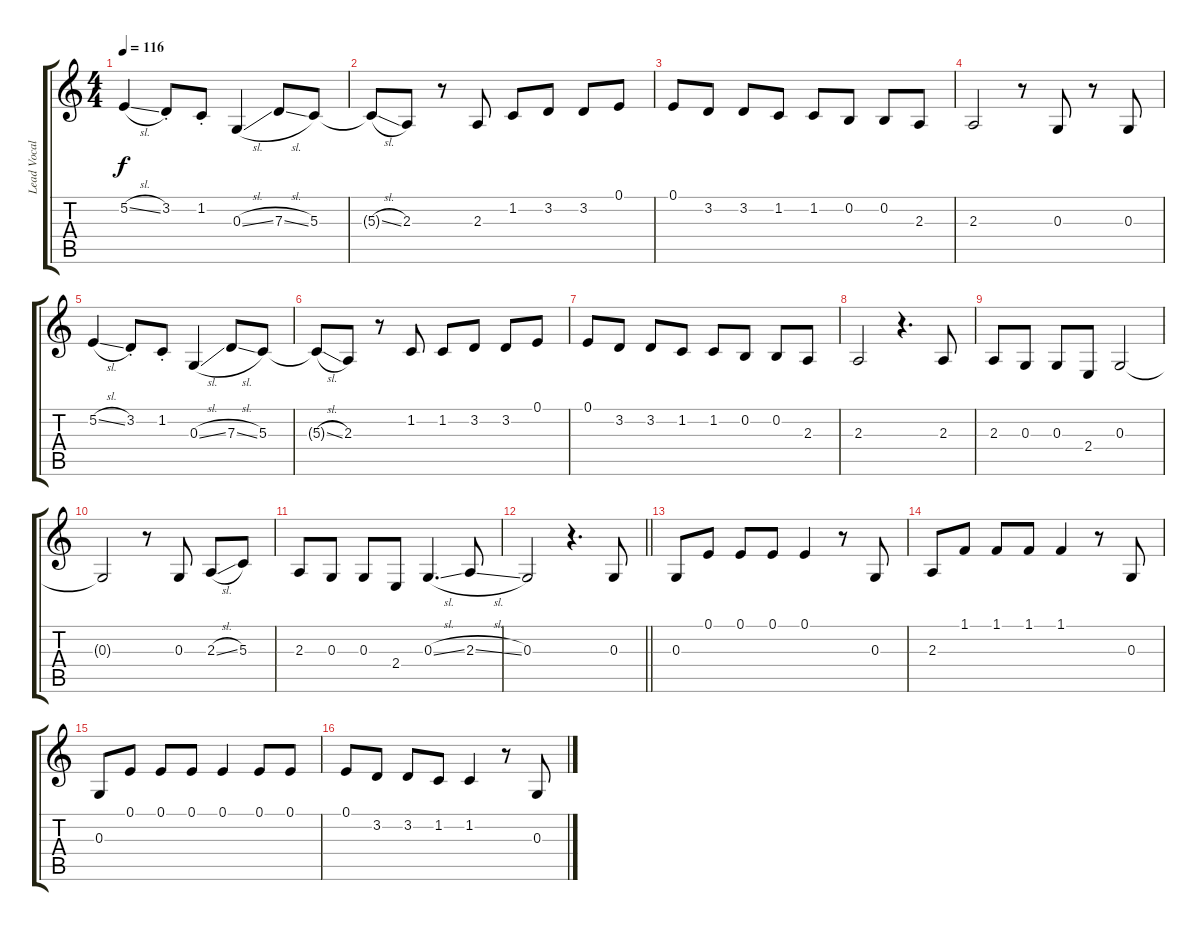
\track ("Lead Vocals" "Lead Vocal") {instrument voiceoohs}
\staff {score tabs}
\tuning (E4 B3 G3 D3 A2 E2) {hide}
\ts (4 4)
\tempo 116
\clef g2
\ks c
5.2{sl}.4{dy f} 3.2{st}.8 1.2{st}.8 0.3{sl}.4 7.3{sl}.8 5.3.8 |
5.3{sl t}.8 2.3.8 r.8 2.3.8 1.2.8 3.2.8 3.2.8 0.1.8 |
0.1.8 3.2.8 3.2.8 1.2.8 1.2.8 0.2.8 0.2.8 2.3.8 |
2.3.2 r.8 0.3.8 r.8 0.3.8 |
5.2{sl}.4 3.2{st}.8 1.2{st}.8 0.3{sl}.4 7.3{sl}.8 5.3.8 |
5.3{sl t}.8 2.3.8 r.8 1.2.8 1.2.8 3.2.8 3.2.8 0.1.8 |
0.1.8 3.2.8 3.2.8 1.2.8 1.2.8 0.2.8 0.2.8 2.3.8 |
2.3.2 r.4{d} 2.3.8 |
2.3.8 0.3.8 0.3.8 2.4.8 0.3.2 |
0.3{t}.2 r.8 0.3.8 2.3{sl}.8 5.3.8 |
2.3.8 0.3.8 0.3.8 2.4.8 0.3{sl}.4{d} 2.3{sl}.8 |
\barLineRight lightlight
0.3.2 r.4{d} 0.3.8 |
0.3.8 0.1.8 0.1.8 0.1.8 0.1.4 r.8 0.3.8 |
2.3.8 1.1.8 1.1.8 1.1.8 1.1.4 r.8 0.3.8 |
0.3.8 0.1.8 0.1.8 0.1.8 0.1.4 0.1.8 0.1.8 |
0.1.8 3.2.8 3.2.8 1.2.8 1.2.4 r.8 0.3.8
